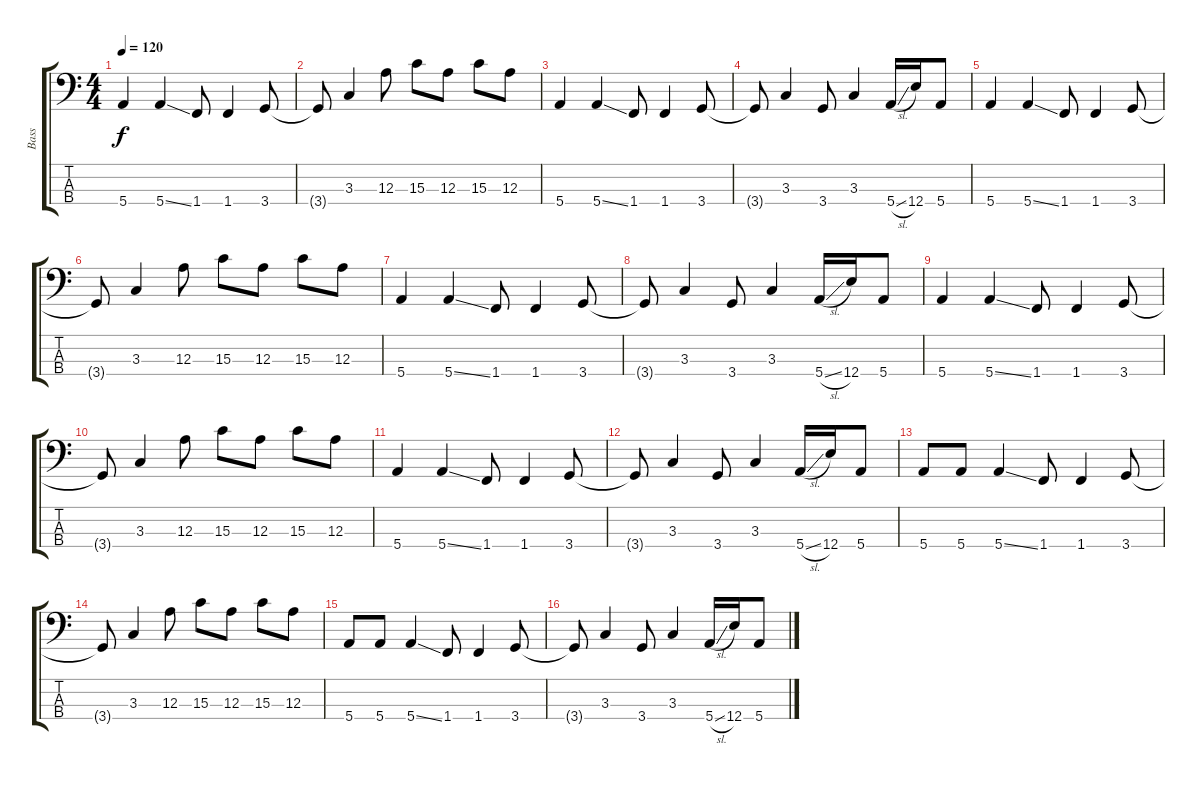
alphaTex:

\track ("Bass" "Bass") {instrument electricbassfinger}
\staff {score tabs}
\tuning (G2 D2 A1 E1) {hide}
\ts (4 4)
\tempo 120
\clef f4
\ks c
5.4.4{dy f} 5.4{ss}.4 1.4.8 1.4.4 3.4.8 |
3.4{t}.8 3.3.4 12.3.8 15.3.8 12.3.8 15.3.8 12.3.8 |
5.4.4 5.4{ss}.4 1.4.8 1.4.4 3.4.8 |
3.4{t}.8 3.3.4 3.4.8 3.3.4 5.4{sl}.16 12.4.16 5.4.8 |
5.4.4 5.4{ss}.4 1.4.8 1.4.4 3.4.8 |
3.4{t}.8 3.3.4 12.3.8 15.3.8 12.3.8 15.3.8 12.3.8 |
5.4.4 5.4{ss}.4 1.4.8 1.4.4 3.4.8 |
3.4{t}.8 3.3.4 3.4.8 3.3.4 5.4{sl}.16 12.4.16 5.4.8 |
5.4.4 5.4{ss}.4 1.4.8 1.4.4 3.4.8 |
3.4{t}.8 3.3.4 12.3.8 15.3.8 12.3.8 15.3.8 12.3.8 |
5.4.4 5.4{ss}.4 1.4.8 1.4.4 3.4.8 |
3.4{t}.8 3.3.4 3.4.8 3.3.4 5.4{sl}.16 12.4.16 5.4.8 |
5.4.8 5.4.8 5.4{ss}.4 1.4.8 1.4.4 3.4.8 |
3.4{t}.8 3.3.4 12.3.8 15.3.8 12.3.8 15.3.8 12.3.8 |
5.4.8 5.4.8 5.4{ss}.4 1.4.8 1.4.4 3.4.8 |
3.4{t}.8 3.3.4 3.4.8 3.3.4 5.4{sl}.16 12.4.16 5.4.8
